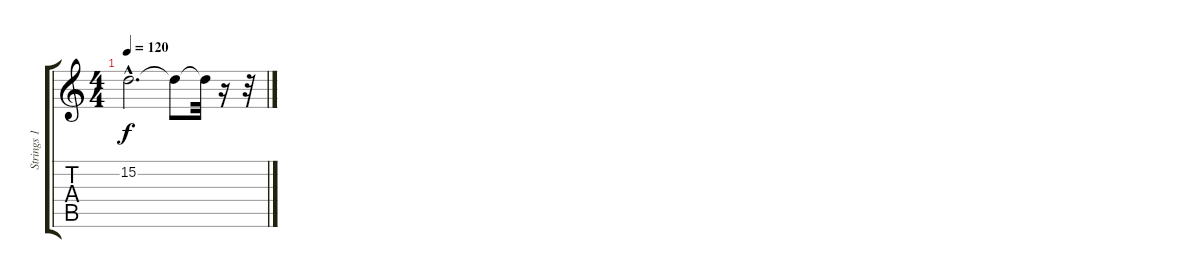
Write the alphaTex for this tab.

\track ("Strings 1" "Strings 1") {instrument synthstrings2}
\staff {score tabs}
\tuning (E4 B3 G3 D3 A2 E2) {hide}
\ts (4 4)
\tempo 120
\clef g2
\ks c
15.2{hac t}.2{d dy f} 15.2{t}.8 15.2{t}.32 r.16 r.32
